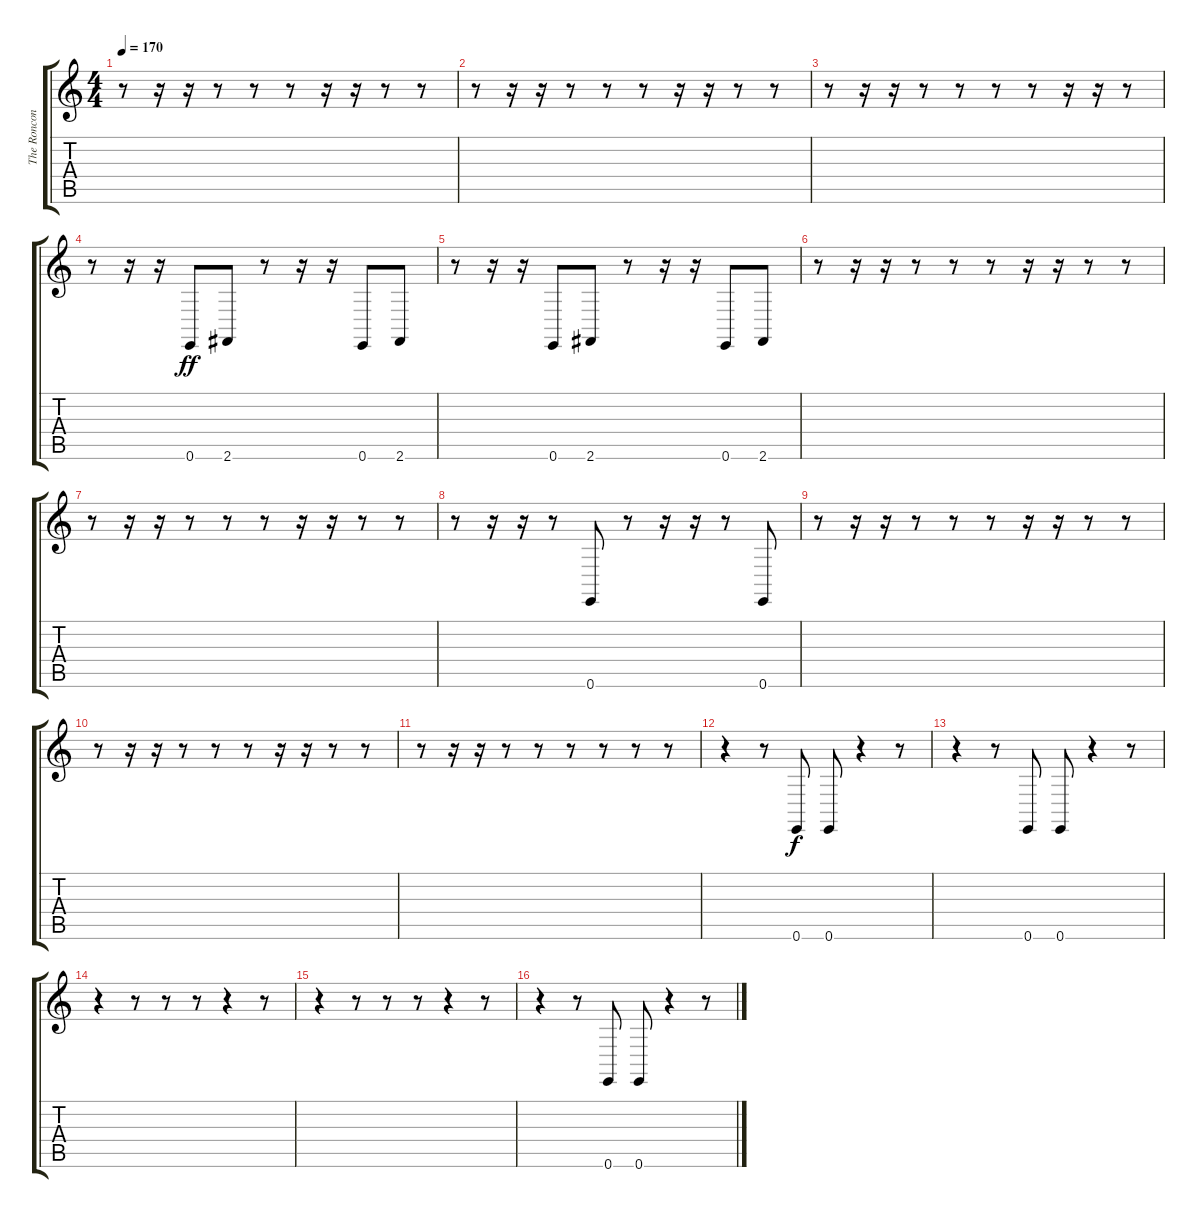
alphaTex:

\track ("The Ronconponk" "The Roncon") {instrument lead2sawtooth}
\staff {score tabs}
\tuning (E4 B3 G3 D3 A2 E2) {hide}
\ts (4 4)
\tempo 170
\clef g2
\ks c
r.8{dy ff} r.16 r.16 r.8 r.8 r.8 r.16 r.16 r.8 r.8 |
r.8 r.16 r.16 r.8 r.8 r.8 r.16 r.16 r.8 r.8 |
r.8 r.16 r.16 r.8 r.8 r.8 r.8 r.16 r.16 r.8 |
r.8 r.16 r.16 0.6.8 2.6.8 r.8 r.16 r.16 0.6.8 2.6.8 |
r.8 r.16 r.16 0.6.8 2.6.8 r.8 r.16 r.16 0.6.8 2.6.8 |
r.8 r.16 r.16 r.8 r.8 r.8 r.16 r.16 r.8 r.8 |
r.8 r.16 r.16 r.8 r.8 r.8 r.16 r.16 r.8 r.8 |
r.8 r.16 r.16 r.8 0.6.8 r.8 r.16 r.16 r.8 0.6.8 |
r.8 r.16 r.16 r.8 r.8 r.8 r.16 r.16 r.8 r.8 |
r.8 r.16 r.16 r.8 r.8 r.8 r.16 r.16 r.8 r.8 |
r.8 r.16 r.16 r.8 r.8 r.8 r.8 r.8 r.8 |
r.4 r.8 0.6.8{dy f} 0.6.8 r.4 r.8 |
r.4 r.8 0.6.8 0.6.8 r.4 r.8 |
r.4 r.8 r.8 r.8 r.4 r.8 |
r.4 r.8 r.8 r.8 r.4 r.8 |
r.4 r.8 0.6.8 0.6.8 r.4 r.8
